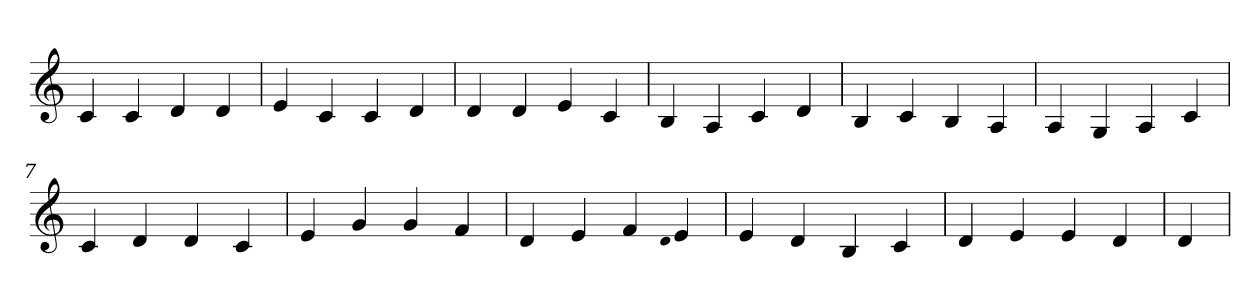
**kern
*part1
*staff1
*clefG2
=1
4c
4c
4d
4d
=2
4e
4c
4c
4d
=3
4d
4d
4e
4c
=4
4B
4A
4c
4d
=5
4B
4c
4B
4A
=6
4A
4G
4A
4c
=7
4c
4d
4d
4c
=8
4e
4g
4g
4f
=9
4d
4e
4f
qqd
4e
=10
4e
4d
4B
4c
=11
4d
4e
4e
4d
=12
4d
=
*-
